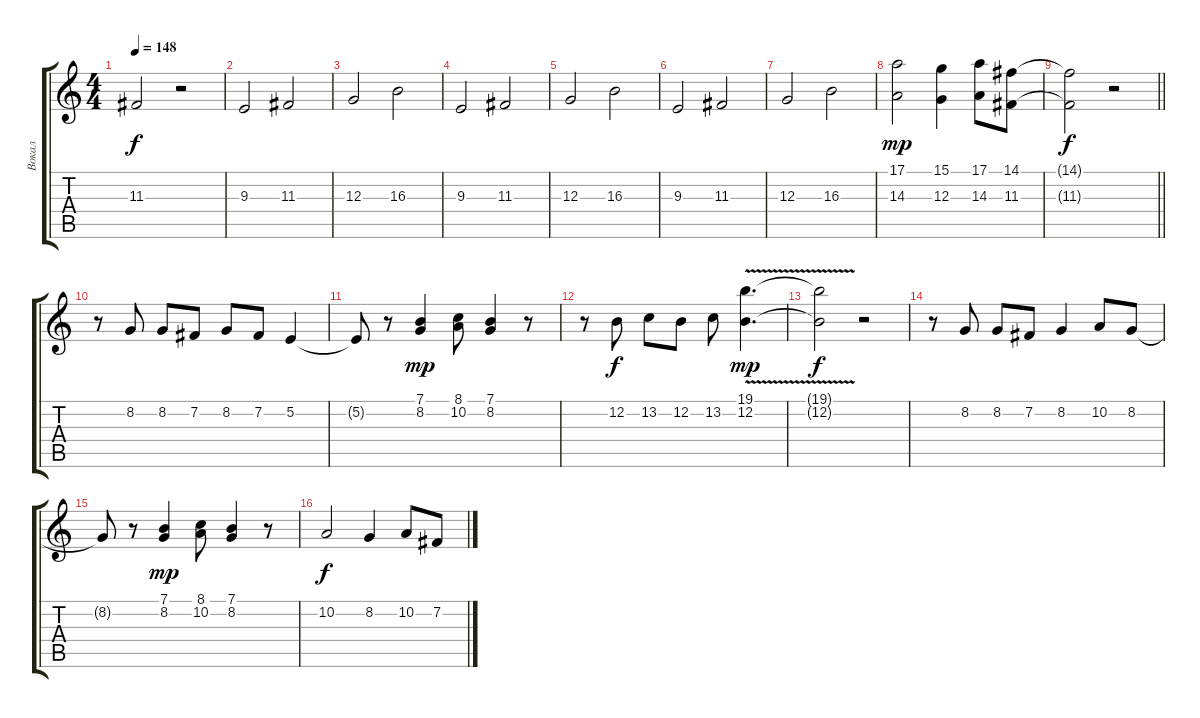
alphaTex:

\track ("Вокал" "Вокал") {instrument oboe}
\staff {score tabs}
\tuning (E4 B3 G3 D3 A2 E2) {hide}
\ts (4 4)
\tempo 148
\clef g2
\ks c
11.3{t}.2{dy f} r.2 |
9.3.2 11.3.2 |
12.3.2 16.3.2 |
9.3.2 11.3.2 |
12.3.2 16.3.2 |
9.3.2 11.3.2 |
12.3.2 16.3.2 |
(17.1 14.3).2{dy mp} (15.1 12.3).4 (17.1 14.3).8 (14.1 11.3).8 |
\barLineRight lightlight
(14.1{t} 11.3{t}).2{dy f} r.2 |
r.8 8.2.8 8.2.8 7.2.8 8.2.8 7.2.8 5.2.4 |
5.2{t}.8 r.8 (7.1 8.2).4{dy mp} (8.1 10.2).8 (7.1 8.2).4 r.8 |
r.8 12.2.8{dy f} 13.2.8 12.2.8 13.2.8 (19.1{v} 12.2{v}).4{d dy mp} |
(19.1{t} 12.2{t}).2{dy f} r.2 |
r.8 8.2.8 8.2.8 7.2.8 8.2.4 10.2.8 8.2.8 |
8.2{t}.8 r.8 (7.1 8.2).4{dy mp} (8.1 10.2).8 (7.1 8.2).4 r.8 |
10.2.2{dy f} 8.2.4 10.2.8 7.2.8
